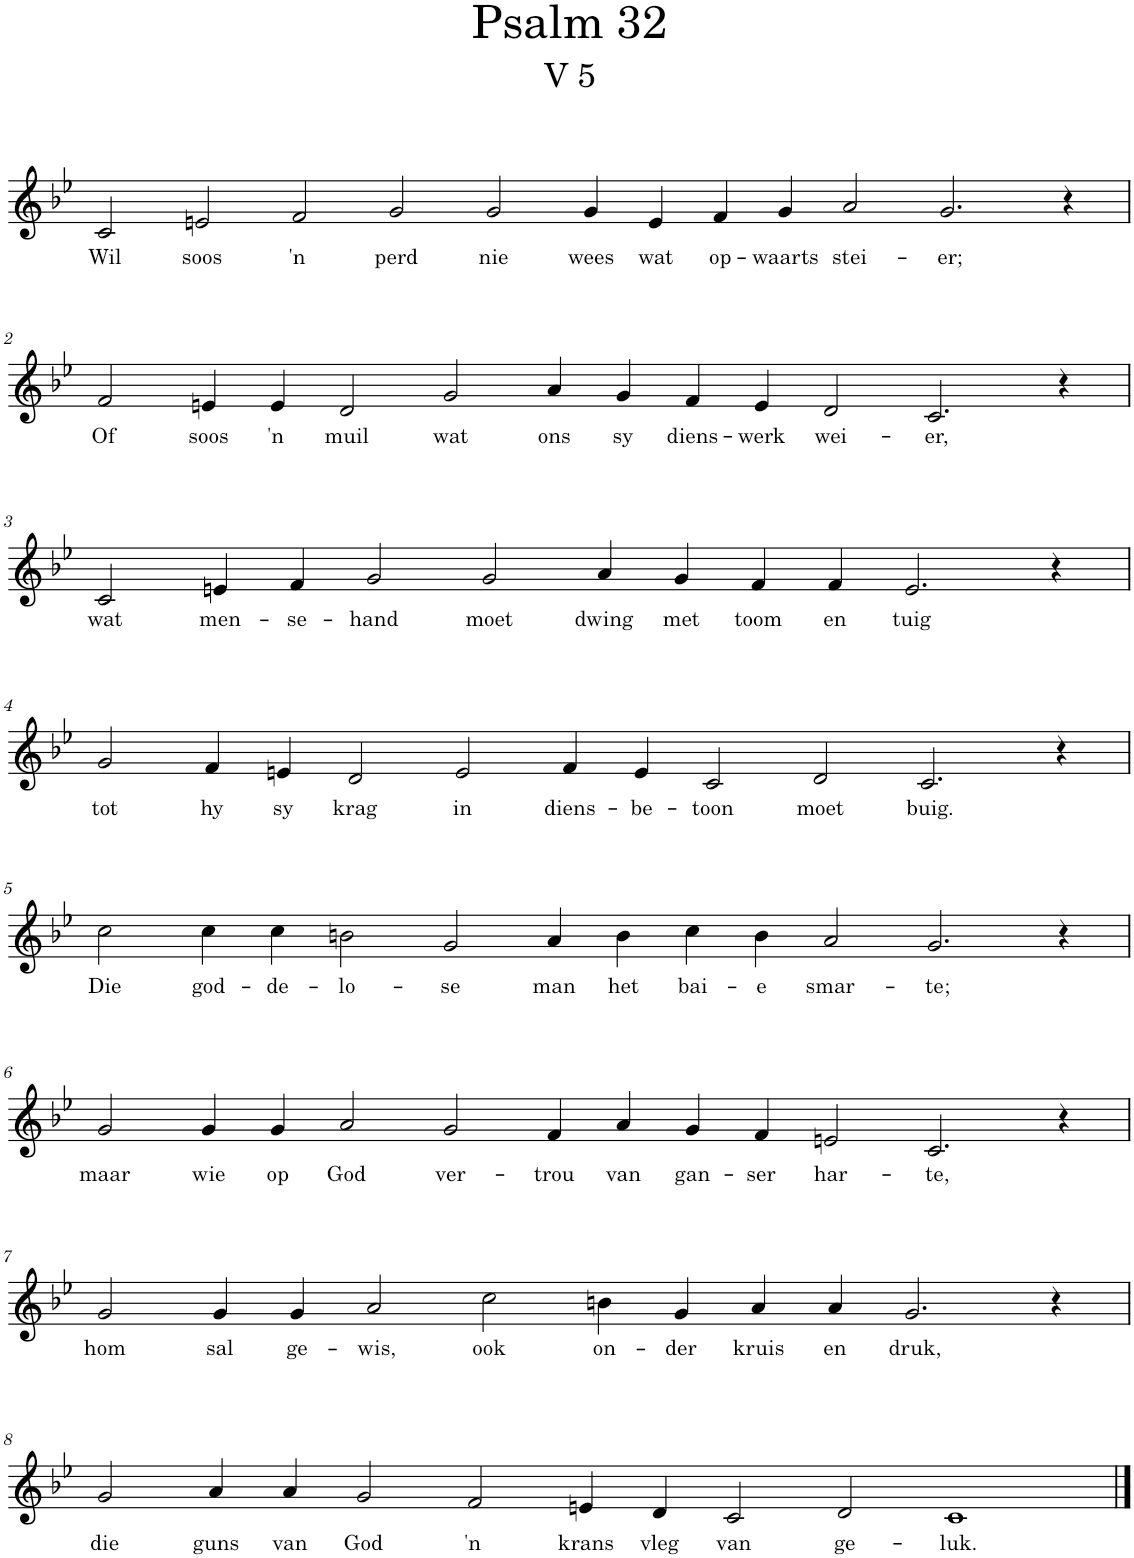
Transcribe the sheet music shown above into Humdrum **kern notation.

**kern	**text
*part1	*part1
*staff1	*staff1
*I"Pipe Organ	*
*I'Org.	*
*clefG2	*
*k[b-e-]	*
*M20/4	*
=1	=1
!	!LO:LY:b
2c/	Wil
!	!LO:LY:b
2en/	soos
!	!LO:LY:b
2f/	'n
!	!LO:LY:b
2g/	perd
!	!LO:LY:b
2g/	nie
!	!LO:LY:b
4g/	wees
!	!LO:LY:b
4e/	wat
!	!LO:LY:b
4f/	op-
!	!LO:LY:b
4g/	-waarts
!	!LO:LY:b
2a/	stei-
!	!LO:LY:b
2.g/	-er;
4r	.
!!LO:LB:g=z
=2	=2
*M20/4	*
!	!LO:LY:b
2f/	Of
!	!LO:LY:b
4en/	soos
!	!LO:LY:b
4e/	'n
!	!LO:LY:b
2d/	muil
!	!LO:LY:b
2g/	wat
!	!LO:LY:b
4a/	ons
!	!LO:LY:b
4g/	sy
!	!LO:LY:b
4f/	diens-
!	!LO:LY:b
4e/	-werk
!	!LO:LY:b
2d/	wei-
!	!LO:LY:b
2.c/	-er,
4r	.
!!LO:LB:g=z
=3	=3
*M16/4	*
!	!LO:LY:b
2c/	wat
!	!LO:LY:b
4en/	men-
!	!LO:LY:b
4f/	-se-
!	!LO:LY:b
2g/	-hand
!	!LO:LY:b
2g/	moet
!	!LO:LY:b
4a/	dwing
!	!LO:LY:b
4g/	met
!	!LO:LY:b
4f/	toom
!	!LO:LY:b
4f/	en
!	!LO:LY:b
2.e/	tuig
4r	.
!!LO:LB:g=z
=4	=4
*M18/4	*
!	!LO:LY:b
2g/	tot
!	!LO:LY:b
4f/	hy
!	!LO:LY:b
4en/	sy
!	!LO:LY:b
2d/	krag
!	!LO:LY:b
2e/	in
!	!LO:LY:b
4f/	diens-
!	!LO:LY:b
4e/	-be-
!	!LO:LY:b
2c/	-toon
!	!LO:LY:b
2d/	moet
!	!LO:LY:b
2.c/	buig.
4r	.
!!LO:LB:g=z
=5	=5
!	!LO:LY:b
2cc\	Die
!	!LO:LY:b
4cc\	god-
!	!LO:LY:b
4cc\	-de-
!	!LO:LY:b
2bn\	-lo-
!	!LO:LY:b
2g/	-se
!	!LO:LY:b
4a/	man
!	!LO:LY:b
4b\	het
!	!LO:LY:b
4cc\	bai-
!	!LO:LY:b
4b\	-e
!	!LO:LY:b
2a/	smar-
!	!LO:LY:b
2.g/	-te;
4r	.
!!LO:LB:g=z
=6	=6
!	!LO:LY:b
2g/	maar
!	!LO:LY:b
4g/	wie
!	!LO:LY:b
4g/	op
!	!LO:LY:b
2a/	God
!	!LO:LY:b
2g/	ver-
!	!LO:LY:b
4f/	-trou
!	!LO:LY:b
4a/	van
!	!LO:LY:b
4g/	gan-
!	!LO:LY:b
4f/	-ser
!	!LO:LY:b
2en/	har-
!	!LO:LY:b
2.c/	-te,
4r	.
!!LO:LB:g=z
=7	=7
*M16/4	*
!	!LO:LY:b
2g/	hom
!	!LO:LY:b
4g/	sal
!	!LO:LY:b
4g/	ge-
!	!LO:LY:b
2a/	-wis,
!	!LO:LY:b
2cc\	ook
!	!LO:LY:b
4bn\	on-
!	!LO:LY:b
4g/	-der
!	!LO:LY:b
4a/	kruis
!	!LO:LY:b
4a/	en
!	!LO:LY:b
2.g/	druk,
4r	.
!!LO:LB:g=z
=8	=8
*M18/4	*
!	!LO:LY:b
2g/	die
!	!LO:LY:b
4a/	guns
!	!LO:LY:b
4a/	van
!	!LO:LY:b
2g/	God
!	!LO:LY:b
2f/	'n
!	!LO:LY:b
4en/	krans
!	!LO:LY:b
4d/	vleg
!	!LO:LY:b
2c/	van
!	!LO:LY:b
2d/	ge-
!	!LO:LY:b
1c	-luk.
==	==
*-	*-
